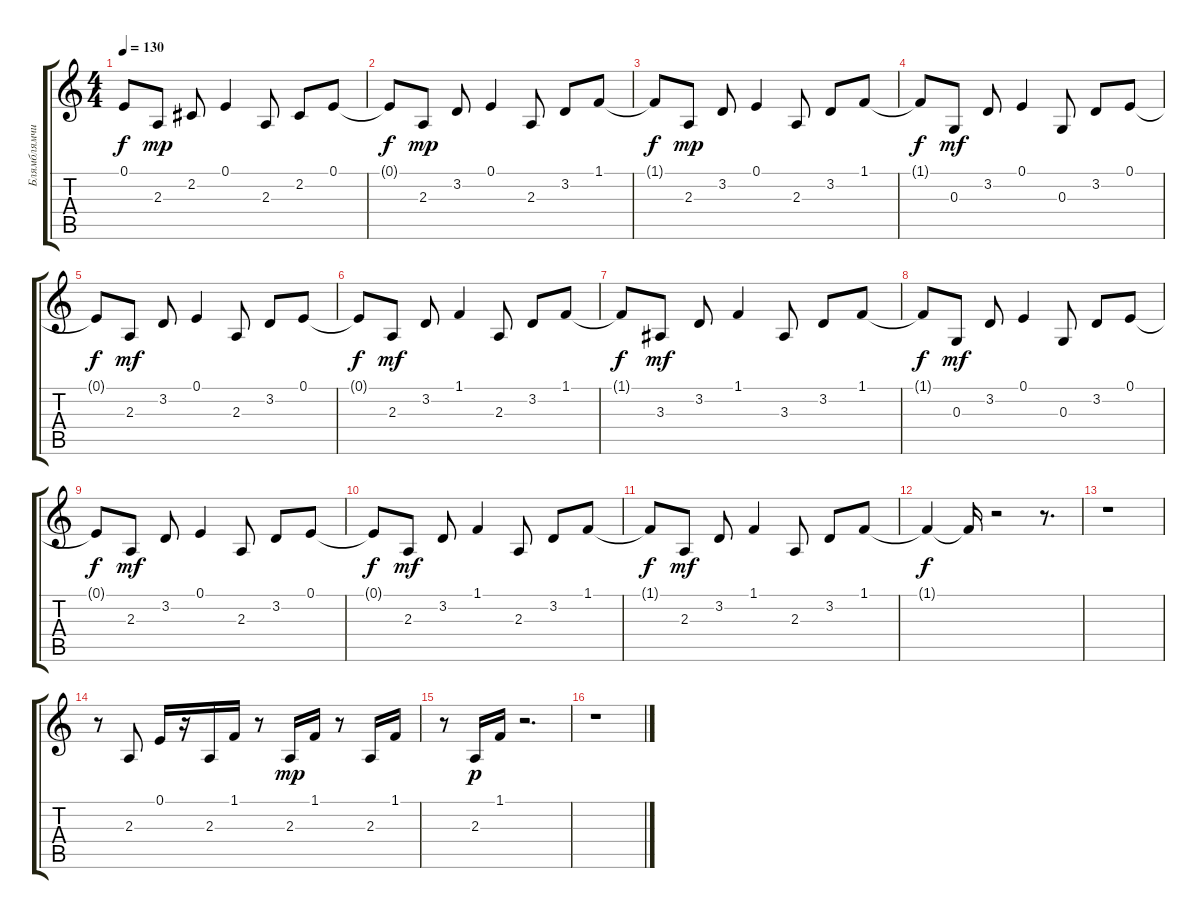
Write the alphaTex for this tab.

\track ("Блямблямчики" "Блямблямчи") {instrument electricpiano2}
\staff {score tabs}
\tuning (E4 B3 G3 D3 A2 E2) {hide}
\ts (4 4)
\tempo 130
\clef g2
\ks c
0.1{t}.8{dy f} 2.3.8{dy mp} 2.2.8 0.1.4 2.3.8 2.2.8 0.1.8 |
0.1{t}.8{dy f} 2.3.8{dy mp} 3.2.8 0.1.4 2.3.8 3.2.8 1.1.8 |
1.1{t}.8{dy f} 2.3.8{dy mp} 3.2.8 0.1.4 2.3.8 3.2.8 1.1.8 |
1.1{t}.8{dy f} 0.3.8{dy mf} 3.2.8 0.1.4 0.3.8 3.2.8 0.1.8 |
0.1{t}.8{dy f} 2.3.8{dy mf} 3.2.8 0.1.4 2.3.8 3.2.8 0.1.8 |
0.1{t}.8{dy f} 2.3.8{dy mf} 3.2.8 1.1.4 2.3.8 3.2.8 1.1.8 |
1.1{t}.8{dy f} 3.3.8{dy mf} 3.2.8 1.1.4 3.3.8 3.2.8 1.1.8 |
1.1{t}.8{dy f} 0.3.8{dy mf} 3.2.8 0.1.4 0.3.8 3.2.8 0.1.8 |
0.1{t}.8{dy f} 2.3.8{dy mf} 3.2.8 0.1.4 2.3.8 3.2.8 0.1.8 |
0.1{t}.8{dy f} 2.3.8{dy mf} 3.2.8 1.1.4 2.3.8 3.2.8 1.1.8 |
1.1{t}.8{dy f} 2.3.8{dy mf} 3.2.8 1.1.4 2.3.8 3.2.8 1.1.8 |
1.1{t}.4{dy f} 1.1{t}.16 r.2 r.8{d} |
r.1 |
r.8 2.3.8 0.1.16 r.16 2.3.16 1.1.16 r.8 2.3.16{dy mp} 1.1.16 r.8 2.3.16 1.1.16 |
r.8 2.3.16{dy p} 1.1.16 r.2{d} |
r.1
